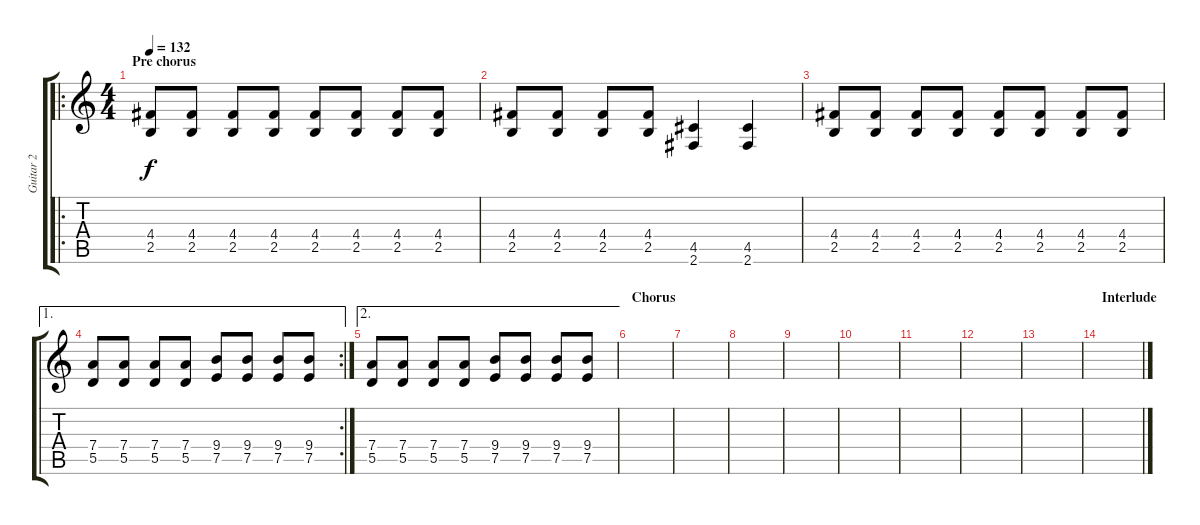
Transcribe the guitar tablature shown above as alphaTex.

\track ("Guitar 2" "Guitar 2") {instrument overdrivenguitar}
\staff {score tabs}
\tuning (E4 B3 G3 D3 A2 E2) {hide}
\ro
\ts (4 4)
\section ("" "Pre chorus")
\tempo 132
\clef g2
\ks c
(4.4 2.5).8{dy f} (4.4 2.5).8 (4.4 2.5).8 (4.4 2.5).8 (4.4 2.5).8 (4.4 2.5).8 (4.4 2.5).8 (4.4 2.5).8 |
(4.4 2.5).8 (4.4 2.5).8 (4.4 2.5).8 (4.4 2.5).8 (4.5 2.6).4 (4.5 2.6).4 |
(4.4 2.5).8 (4.4 2.5).8 (4.4 2.5).8 (4.4 2.5).8 (4.4 2.5).8 (4.4 2.5).8 (4.4 2.5).8 (4.4 2.5).8 |
\ae 1
\rc 2
(7.4 5.5).8 (7.4 5.5).8 (7.4 5.5).8 (7.4 5.5).8 (9.4 7.5).8 (9.4 7.5).8 (9.4 7.5).8 (9.4 7.5).8 |
\ae 2
(7.4 5.5).8 (7.4 5.5).8 (7.4 5.5).8 (7.4 5.5).8 (9.4 7.5).8 (9.4 7.5).8 (9.4 7.5).8 (9.4 7.5).8 |
\section ("" "Chorus")
|
|
|
|
|
|
|
|
\section ("" "Interlude")
